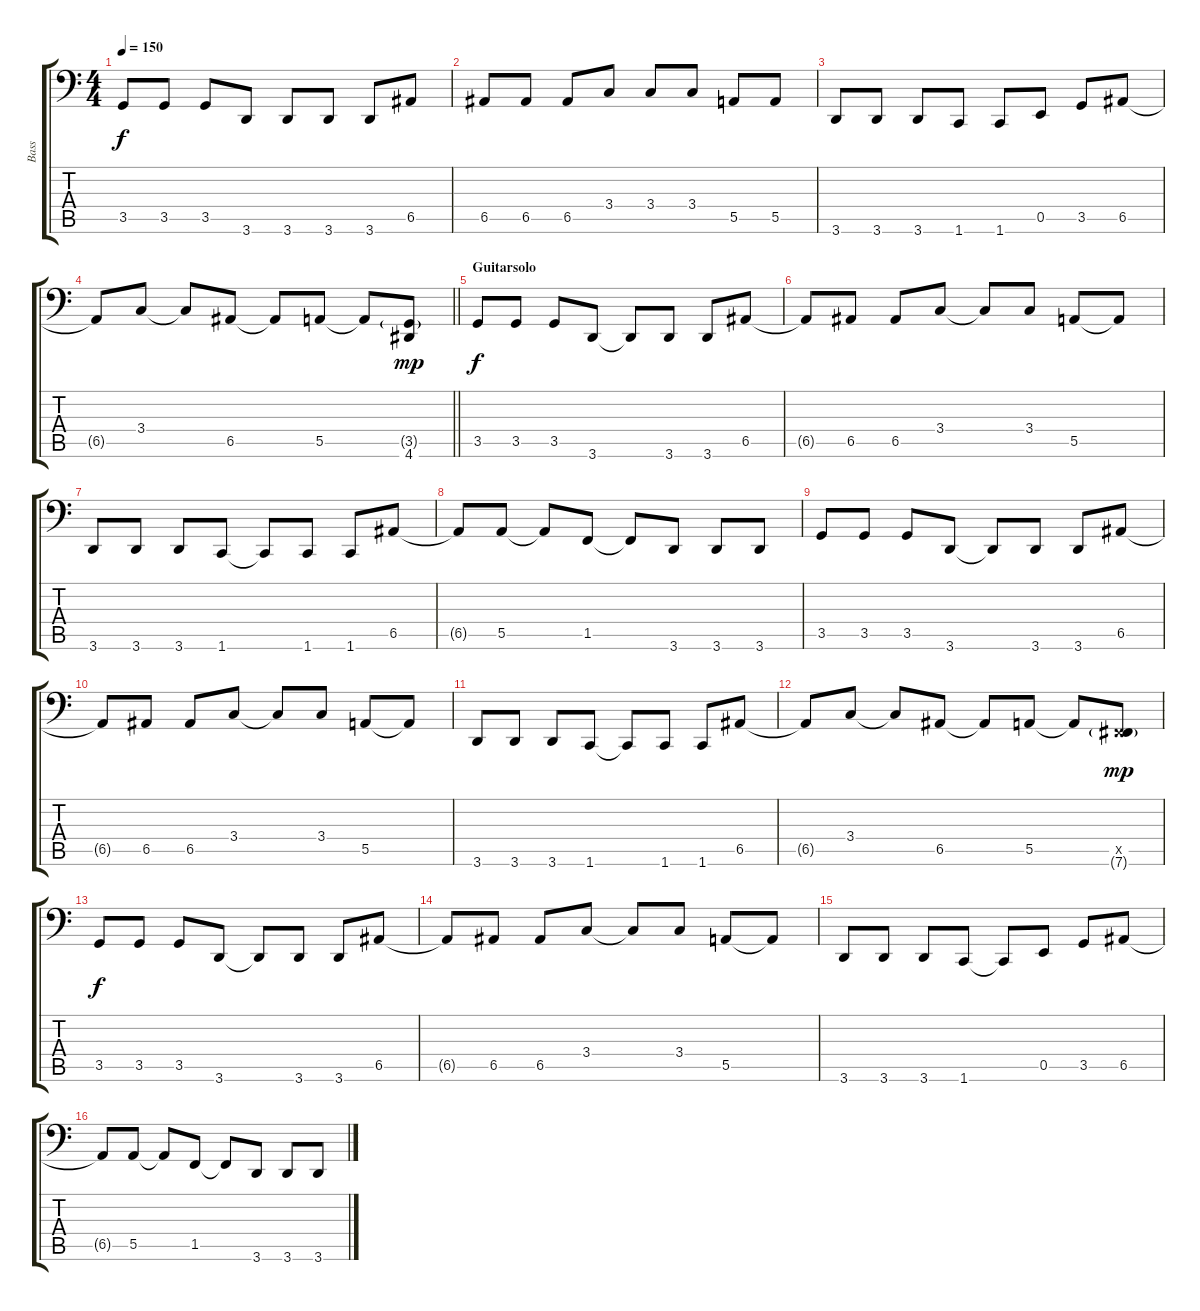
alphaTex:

\track ("Bass" "Bass") {instrument electricbasspick}
\staff {score tabs}
\tuning (C3 G2 D2 A1 E1 B0) {hide}
\ts (4 4)
\tempo 150
\clef f4
\ks c
3.5.8{dy f} 3.5.8 3.5.8 3.6.8 3.6.8 3.6.8 3.6.8 6.5.8 |
6.5.8 6.5.8 6.5.8 3.4.8 3.4.8 3.4.8 5.5.8 5.5.8 |
3.6.8 3.6.8 3.6.8 1.6.8 1.6.8 0.5.8 3.5.8 6.5.8 |
\barLineRight lightlight
6.5{t}.8 3.4.8 3.4{t}.8 6.5.8 6.5{t}.8 5.5.8 5.5{t}.8 (3.5{g} 4.6).8{dy mp} |
\section ("" "Guitarsolo")
3.5.8{dy f} 3.5.8 3.5.8 3.6.8 3.6{t}.8 3.6.8 3.6.8 6.5.8 |
6.5{t}.8 6.5.8 6.5.8 3.4.8 3.4{t}.8 3.4.8 5.5.8 5.5{t}.8 |
3.6.8 3.6.8 3.6.8 1.6.8 1.6{t}.8 1.6.8 1.6.8 6.5.8 |
6.5{t}.8 5.5.8 5.5{t}.8 1.5.8 1.5{t}.8 3.6.8 3.6.8 3.6.8 |
3.5.8 3.5.8 3.5.8 3.6.8 3.6{t}.8 3.6.8 3.6.8 6.5.8 |
6.5{t}.8 6.5.8 6.5.8 3.4.8 3.4{t}.8 3.4.8 5.5.8 5.5{t}.8 |
3.6.8 3.6.8 3.6.8 1.6.8 1.6{t}.8 1.6.8 1.6.8 6.5.8 |
6.5{t}.8 3.4.8 3.4{t}.8 6.5.8 6.5{t}.8 5.5.8 5.5{t}.8 (2.5{x} 7.6{g}).8{dy mp} |
3.5.8{dy f} 3.5.8 3.5.8 3.6.8 3.6{t}.8 3.6.8 3.6.8 6.5.8 |
6.5{t}.8 6.5.8 6.5.8 3.4.8 3.4{t}.8 3.4.8 5.5.8 5.5{t}.8 |
3.6.8 3.6.8 3.6.8 1.6.8 1.6{t}.8 0.5.8 3.5.8 6.5.8 |
6.5{t}.8 5.5.8 5.5{t}.8 1.5.8 1.5{t}.8 3.6.8 3.6.8 3.6.8
